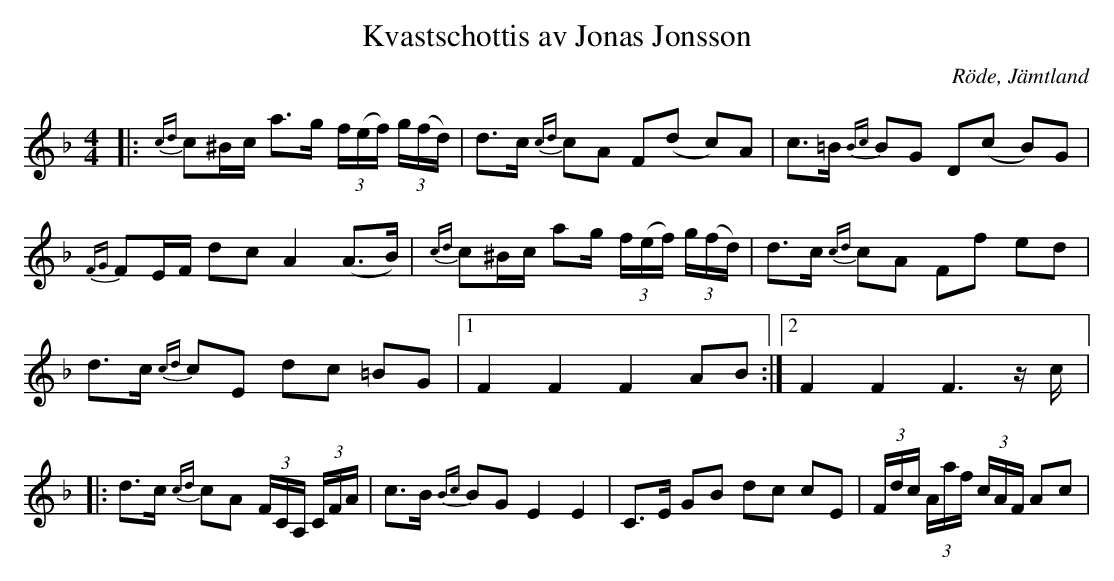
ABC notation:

X:1
T:Kvastschottis av Jonas Jonsson
O:Röde, Jämtland
M:4/4
L:1/16
K:F
|: {cd}c2^Bc a2>g2 (3f(ef) (3g(fd) | d2>c2 {cd}c2A2 F2(d2- c2)A2 | c2>=B2 {Bc}B2G2 D2(c2- B2)G2 | {FG}F2EF d2c2 A4 (A2>B2) | {cd}c2^Bc a2g (3f(ef) (3g(fd) | d2>c2 {cd}c2A2 F2f2 e2d2 | d2>c2 {cd}c2E2 d2c2 =B2G2 |1 F4 F4 F4 A2B2 :|2 F4 F4 F4> z2c ]|: d2>c2 {cd}c2A2 (3FCA, (3CFA | c2>B2 {Bc}B2G2 E4 E4 | C2>E2 G2B2 d2c2 c2E2 | (3Fdc (3Aaf (3cAF A2c2 |
